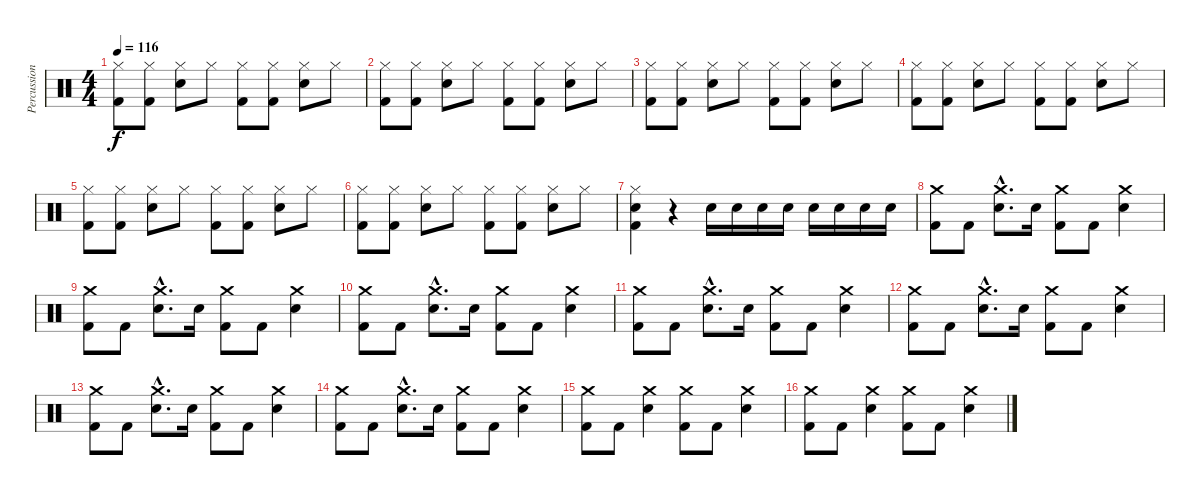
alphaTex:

\track ("Percussion" "Percussion") {instrument percussion}
\staff {score}
\articulation defaults
\ts (4 4)
\tempo 116
\clef neutral
\ks c
("Hi-Hat (closed)" "Kick (hit) 2").8{dy f} ("Hi-Hat (closed)" "Kick (hit) 2").8 ("Hi-Hat (closed)" "Snare (hit) 2").8 "Hi-Hat (closed)".8 ("Hi-Hat (closed)" "Kick (hit) 2").8 ("Hi-Hat (closed)" "Kick (hit) 2").8 ("Hi-Hat (closed)" "Snare (hit) 2").8 "Hi-Hat (closed)".8 |
("Hi-Hat (closed)" "Kick (hit) 2").8 ("Hi-Hat (closed)" "Kick (hit) 2").8 ("Hi-Hat (closed)" "Snare (hit) 2").8 "Hi-Hat (closed)".8 ("Hi-Hat (closed)" "Kick (hit) 2").8 ("Hi-Hat (closed)" "Kick (hit) 2").8 ("Hi-Hat (closed)" "Snare (hit) 2").8 "Hi-Hat (closed)".8 |
("Hi-Hat (closed)" "Kick (hit) 2").8 ("Hi-Hat (closed)" "Kick (hit) 2").8 ("Hi-Hat (closed)" "Snare (hit) 2").8 "Hi-Hat (closed)".8 ("Hi-Hat (closed)" "Kick (hit) 2").8 ("Hi-Hat (closed)" "Kick (hit) 2").8 ("Hi-Hat (closed)" "Snare (hit) 2").8 "Hi-Hat (closed)".8 |
("Hi-Hat (closed)" "Kick (hit) 2").8 ("Hi-Hat (closed)" "Kick (hit) 2").8 ("Hi-Hat (closed)" "Snare (hit) 2").8 "Hi-Hat (closed)".8 ("Hi-Hat (closed)" "Kick (hit) 2").8 ("Hi-Hat (closed)" "Kick (hit) 2").8 ("Hi-Hat (closed)" "Snare (hit) 2").8 "Hi-Hat (closed)".8 |
("Hi-Hat (closed)" "Kick (hit) 2").8 ("Hi-Hat (closed)" "Kick (hit) 2").8 ("Hi-Hat (closed)" "Snare (hit) 2").8 "Hi-Hat (closed)".8 ("Hi-Hat (closed)" "Kick (hit) 2").8 ("Hi-Hat (closed)" "Kick (hit) 2").8 ("Hi-Hat (closed)" "Snare (hit) 2").8 "Hi-Hat (closed)".8 |
("Hi-Hat (closed)" "Kick (hit) 2").8 ("Hi-Hat (closed)" "Kick (hit) 2").8 ("Hi-Hat (closed)" "Snare (hit) 2").8 "Hi-Hat (closed)".8 ("Hi-Hat (closed)" "Kick (hit) 2").8 ("Hi-Hat (closed)" "Kick (hit) 2").8 ("Hi-Hat (closed)" "Snare (hit) 2").8 "Hi-Hat (closed)".8 |
("Hi-Hat (closed)" "Snare (hit) 2" "Kick (hit) 2").4 r.4 "Snare (hit) 2".16 "Snare (hit) 2".16 "Snare (hit) 2".16 "Snare (hit) 2".16 "Snare (hit) 2".16 "Snare (hit) 2".16 "Snare (hit) 2".16 "Snare (hit) 2".16 |
("Crash medium (hit)" "Kick (hit) 2").8 "Kick (hit) 2".8 ("Crash medium (hit)"{hac} "Snare (hit) 2"{hac}).8{d} "Snare (hit) 2".16 ("Crash medium (hit)" "Kick (hit) 2").8 "Kick (hit) 2".8 ("Crash medium (hit)" "Snare (hit) 2").4 |
("Crash medium (hit)" "Kick (hit) 2").8 "Kick (hit) 2".8 ("Crash medium (hit)"{hac} "Snare (hit) 2"{hac}).8{d} "Snare (hit) 2".16 ("Crash medium (hit)" "Kick (hit) 2").8 "Kick (hit) 2".8 ("Crash medium (hit)" "Snare (hit) 2").4 |
("Crash medium (hit)" "Kick (hit) 2").8 "Kick (hit) 2".8 ("Crash medium (hit)"{hac} "Snare (hit) 2"{hac}).8{d} "Snare (hit) 2".16 ("Crash medium (hit)" "Kick (hit) 2").8 "Kick (hit) 2".8 ("Crash medium (hit)" "Snare (hit) 2").4 |
("Crash medium (hit)" "Kick (hit) 2").8 "Kick (hit) 2".8 ("Crash medium (hit)"{hac} "Snare (hit) 2"{hac}).8{d} "Snare (hit) 2".16 ("Crash medium (hit)" "Kick (hit) 2").8 "Kick (hit) 2".8 ("Crash medium (hit)" "Snare (hit) 2").4 |
("Crash medium (hit)" "Kick (hit) 2").8 "Kick (hit) 2".8 ("Crash medium (hit)"{hac} "Snare (hit) 2"{hac}).8{d} "Snare (hit) 2".16 ("Crash medium (hit)" "Kick (hit) 2").8 "Kick (hit) 2".8 ("Crash medium (hit)" "Snare (hit) 2").4 |
("Crash medium (hit)" "Kick (hit) 2").8 "Kick (hit) 2".8 ("Crash medium (hit)"{hac} "Snare (hit) 2"{hac}).8{d} "Snare (hit) 2".16 ("Crash medium (hit)" "Kick (hit) 2").8 "Kick (hit) 2".8 ("Crash medium (hit)" "Snare (hit) 2").4 |
("Crash medium (hit)" "Kick (hit) 2").8 "Kick (hit) 2".8 ("Crash medium (hit)"{hac} "Snare (hit) 2"{hac}).8{d} "Snare (hit) 2".16 ("Crash medium (hit)" "Kick (hit) 2").8 "Kick (hit) 2".8 ("Crash medium (hit)" "Snare (hit) 2").4 |
("Crash medium (hit)" "Kick (hit) 2").8 "Kick (hit) 2".8 ("Crash medium (hit)" "Snare (hit) 2").4 ("Crash medium (hit)" "Kick (hit) 2").8 "Kick (hit) 2".8 ("Crash medium (hit)" "Snare (hit) 2").4 |
("Crash medium (hit)" "Kick (hit) 2").8 "Kick (hit) 2".8 ("Crash medium (hit)" "Snare (hit) 2").4 ("Crash medium (hit)" "Kick (hit) 2").8 "Kick (hit) 2".8 ("Crash medium (hit)" "Snare (hit) 2").4
